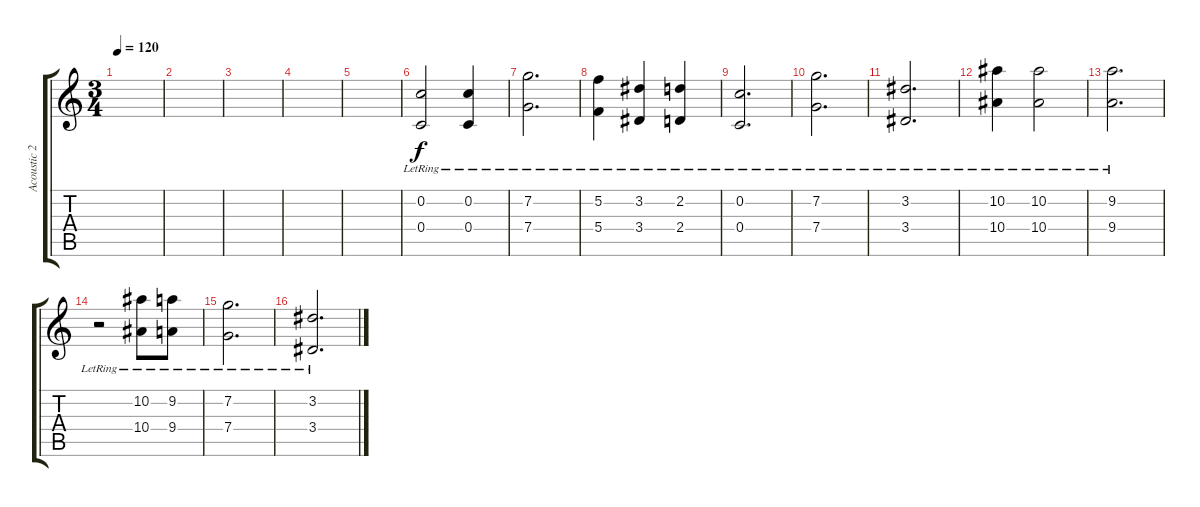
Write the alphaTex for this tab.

\track ("Acoustic 2" "Acoustic 2") {instrument acousticguitarsteel}
\staff {score tabs}
\tuning (Eb4 C4 G3 C3 G2 C2) {hide}
\ts (3 4)
\tempo 120
\clef g2
\ks c
|
|
|
|
|
(0.2{lr} 0.4{lr}).2 (0.2{lr} 0.4{lr}).4 |
(7.2{lr} 7.4{lr}).2{d} |
(5.2{lr} 5.4{lr}).4 (3.2{lr} 3.4{lr}).4 (2.2{lr} 2.4{lr}).4 |
(0.2{lr} 0.4{lr}).2{d} |
(7.2{lr} 7.4{lr}).2{d} |
(3.2{lr} 3.4{lr}).2{d} |
(10.2{lr} 10.4{lr}).4 (10.2{lr} 10.4{lr}).2 |
(9.2{lr} 9.4{lr}).2{d} |
r.2 (10.2{lr} 10.4{lr}).8 (9.2{lr} 9.4{lr}).8 |
(7.2{lr} 7.4{lr}).2{d} |
(3.2{lr} 3.4{lr}).2{d}
